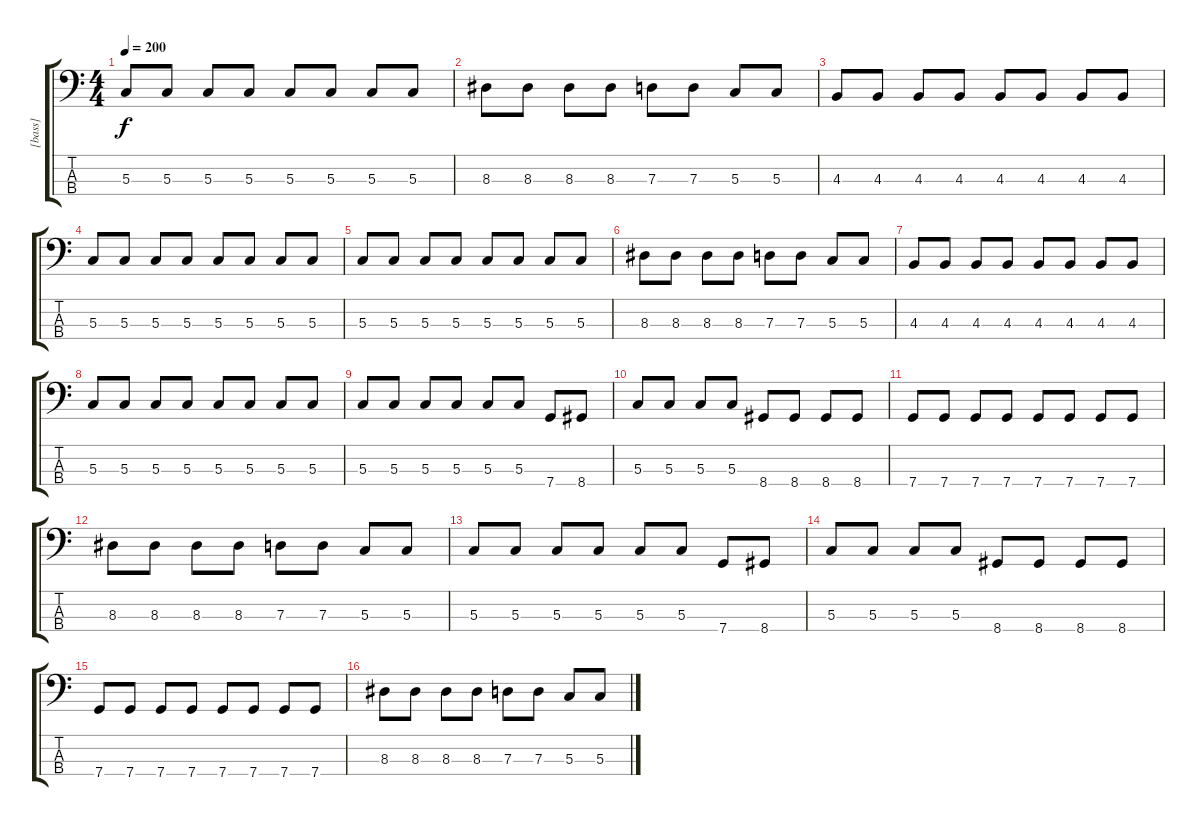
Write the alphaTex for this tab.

\track ("[bass]" "[bass]") {instrument slapbass1}
\staff {score tabs}
\tuning (F2 C2 G1 C1) {hide}
\ts (4 4)
\tempo 200
\clef f4
\ks c
5.3.8{dy f} 5.3.8 5.3.8 5.3.8 5.3.8 5.3.8 5.3.8 5.3.8 |
8.3.8 8.3.8 8.3.8 8.3.8 7.3.8 7.3.8 5.3.8 5.3.8 |
4.3.8 4.3.8 4.3.8 4.3.8 4.3.8 4.3.8 4.3.8 4.3.8 |
5.3.8 5.3.8 5.3.8 5.3.8 5.3.8 5.3.8 5.3.8 5.3.8 |
5.3.8 5.3.8 5.3.8 5.3.8 5.3.8 5.3.8 5.3.8 5.3.8 |
8.3.8 8.3.8 8.3.8 8.3.8 7.3.8 7.3.8 5.3.8 5.3.8 |
4.3.8 4.3.8 4.3.8 4.3.8 4.3.8 4.3.8 4.3.8 4.3.8 |
5.3.8 5.3.8 5.3.8 5.3.8 5.3.8 5.3.8 5.3.8 5.3.8 |
5.3.8 5.3.8 5.3.8 5.3.8 5.3.8 5.3.8 7.4.8 8.4.8 |
5.3.8 5.3.8 5.3.8 5.3.8 8.4.8 8.4.8 8.4.8 8.4.8 |
7.4.8 7.4.8 7.4.8 7.4.8 7.4.8 7.4.8 7.4.8 7.4.8 |
8.3.8 8.3.8 8.3.8 8.3.8 7.3.8 7.3.8 5.3.8 5.3.8 |
5.3.8 5.3.8 5.3.8 5.3.8 5.3.8 5.3.8 7.4.8 8.4.8 |
5.3.8 5.3.8 5.3.8 5.3.8 8.4.8 8.4.8 8.4.8 8.4.8 |
7.4.8 7.4.8 7.4.8 7.4.8 7.4.8 7.4.8 7.4.8 7.4.8 |
8.3.8 8.3.8 8.3.8 8.3.8 7.3.8 7.3.8 5.3.8 5.3.8
